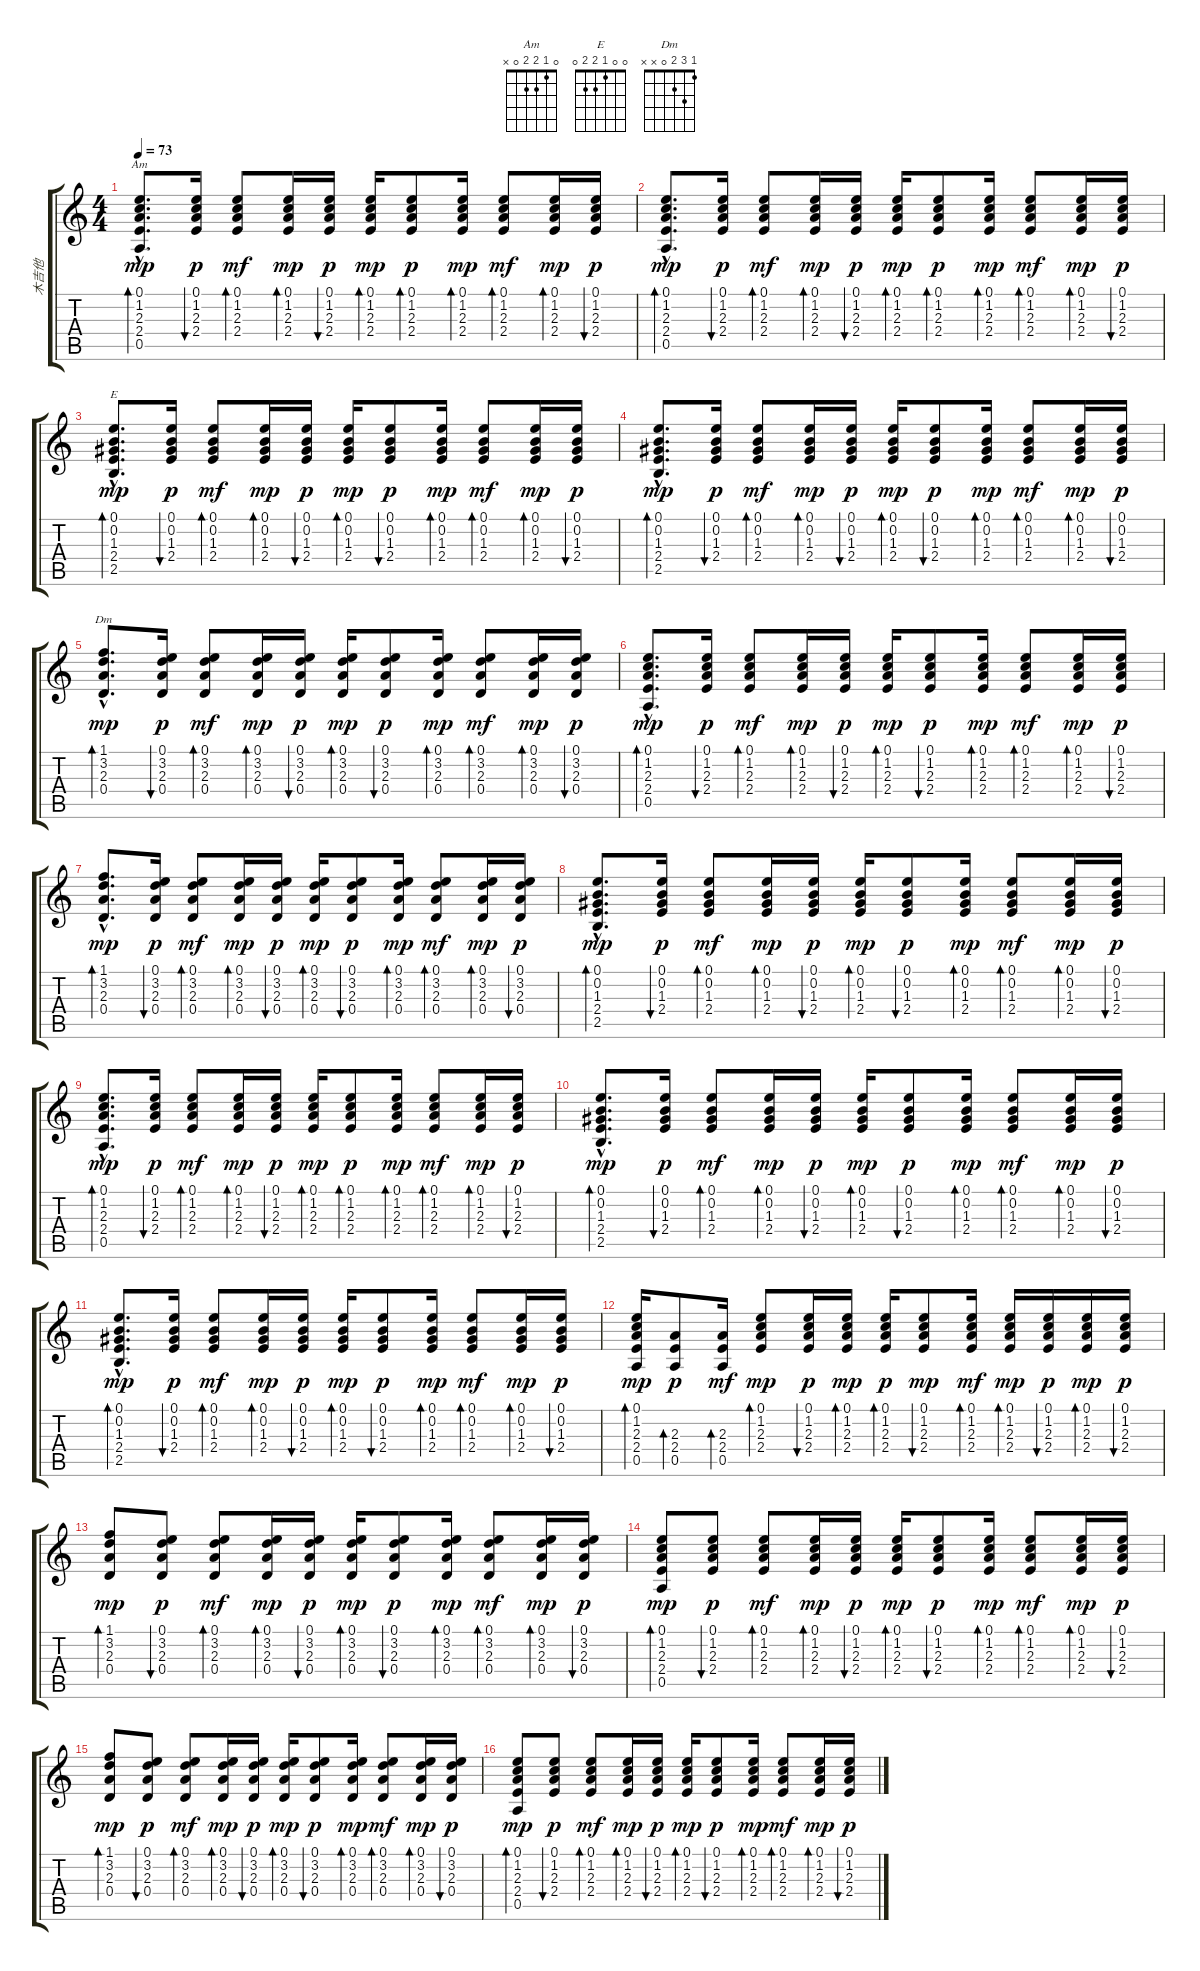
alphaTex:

\track ("木吉他" "木吉他") {instrument acousticguitarsteel}
\staff {score tabs}
\tuning (E4 B3 G3 D3 A2 E2) {hide}
\chord ("Am" 0 1 2 2 0 x)
\chord ("E" 0 0 1 2 2 0)
\chord ("Dm" 1 3 2 0 x x)
\ts (4 4)
\tempo 73
\clef g2
\ks c
(0.1{hac} 1.2{hac} 2.3{hac} 2.4{hac} 0.5{hac}).8{d bd 30 ch "Am" dy mp} (0.1 1.2 2.3 2.4).16{bu 30 dy p} (0.1 1.2 2.3 2.4).8{bd 30 dy mf} (0.1 1.2 2.3 2.4).16{bd 30 dy mp} (0.1 1.2 2.3 2.4).16{bu 30 dy p} (0.1 1.2 2.3 2.4).16{bd 30 dy mp} (0.1 1.2 2.3 2.4).8{bd 30 dy p} (0.1 1.2 2.3 2.4).16{bd 30 dy mp} (0.1 1.2 2.3 2.4).8{bd 30 dy mf} (0.1 1.2 2.3 2.4).16{bd 30 dy mp} (0.1 1.2 2.3 2.4).16{bu 30 dy p} |
(0.1{hac} 1.2{hac} 2.3{hac} 2.4{hac} 0.5{hac}).8{d bd 30 dy mp} (0.1 1.2 2.3 2.4).16{bu 30 dy p} (0.1 1.2 2.3 2.4).8{bd 30 dy mf} (0.1 1.2 2.3 2.4).16{bd 30 dy mp} (0.1 1.2 2.3 2.4).16{bu 30 dy p} (0.1 1.2 2.3 2.4).16{bd 30 dy mp} (0.1 1.2 2.3 2.4).8{bd 30 dy p} (0.1 1.2 2.3 2.4).16{bd 30 dy mp} (0.1 1.2 2.3 2.4).8{bd 30 dy mf} (0.1 1.2 2.3 2.4).16{bd 30 dy mp} (0.1 1.2 2.3 2.4).16{bu 30 dy p} |
(0.1{hac} 0.2{hac} 1.3{hac} 2.4{hac} 2.5{hac}).8{d bd 30 ch "E" dy mp} (0.1 0.2 1.3 2.4).16{bu 30 dy p} (0.1 0.2 1.3 2.4).8{bd 30 dy mf} (0.1 0.2 1.3 2.4).16{bd 30 dy mp} (0.1 0.2 1.3 2.4).16{bu 30 dy p} (0.1 0.2 1.3 2.4).16{bd 30 dy mp} (0.1 0.2 1.3 2.4).8{bu 30 dy p} (0.1 0.2 1.3 2.4).16{bd 30 dy mp} (0.1 0.2 1.3 2.4).8{bd 30 dy mf} (0.1 0.2 1.3 2.4).16{bd 30 dy mp} (0.1 0.2 1.3 2.4).16{bu 30 dy p} |
(0.1{hac} 0.2{hac} 1.3{hac} 2.4{hac} 2.5{hac}).8{d bd 30 dy mp} (0.1 0.2 1.3 2.4).16{bu 30 dy p} (0.1 0.2 1.3 2.4).8{bd 30 dy mf} (0.1 0.2 1.3 2.4).16{bd 30 dy mp} (0.1 0.2 1.3 2.4).16{bu 30 dy p} (0.1 0.2 1.3 2.4).16{bd 30 dy mp} (0.1 0.2 1.3 2.4).8{bu 30 dy p} (0.1 0.2 1.3 2.4).16{bd 30 dy mp} (0.1 0.2 1.3 2.4).8{bd 30 dy mf} (0.1 0.2 1.3 2.4).16{bd 30 dy mp} (0.1 0.2 1.3 2.4).16{bu 30 dy p} |
(1.1{hac} 3.2{hac} 2.3{hac} 0.4{hac}).8{d bd 30 ch "Dm" dy mp} (0.1 3.2 2.3 0.4).16{bu 30 dy p} (0.1 3.2 2.3 0.4).8{bd 30 dy mf} (0.1 3.2 2.3 0.4).16{bd 30 dy mp} (0.1 3.2 2.3 0.4).16{bu 30 dy p} (0.1 3.2 2.3 0.4).16{bd 30 dy mp} (0.1 3.2 2.3 0.4).8{bu 30 dy p} (0.1 3.2 2.3 0.4).16{bd 30 dy mp} (0.1 3.2 2.3 0.4).8{bd 30 dy mf} (0.1 3.2 2.3 0.4).16{bd 30 dy mp} (0.1 3.2 2.3 0.4).16{bu 30 dy p} |
(0.1{hac} 1.2{hac} 2.3{hac} 2.4{hac} 0.5{hac}).8{d bd 30 dy mp} (0.1 1.2 2.3 2.4).16{bu 30 dy p} (0.1 1.2 2.3 2.4).8{bd 30 dy mf} (0.1 1.2 2.3 2.4).16{bd 30 dy mp} (0.1 1.2 2.3 2.4).16{bu 30 dy p} (0.1 1.2 2.3 2.4).16{bd 30 dy mp} (0.1 1.2 2.3 2.4).8{bu 30 dy p} (0.1 1.2 2.3 2.4).16{bd 30 dy mp} (0.1 1.2 2.3 2.4).8{bd 30 dy mf} (0.1 1.2 2.3 2.4).16{bd 30 dy mp} (0.1 1.2 2.3 2.4).16{bu 30 dy p} |
(1.1{hac} 3.2{hac} 2.3{hac} 0.4{hac}).8{d bd 30 dy mp} (0.1 3.2 2.3 0.4).16{bu 30 dy p} (0.1 3.2 2.3 0.4).8{bd 30 dy mf} (0.1 3.2 2.3 0.4).16{bd 30 dy mp} (0.1 3.2 2.3 0.4).16{bu 30 dy p} (0.1 3.2 2.3 0.4).16{bd 30 dy mp} (0.1 3.2 2.3 0.4).8{bu 30 dy p} (0.1 3.2 2.3 0.4).16{bd 30 dy mp} (0.1 3.2 2.3 0.4).8{bd 30 dy mf} (0.1 3.2 2.3 0.4).16{bd 30 dy mp} (0.1 3.2 2.3 0.4).16{bu 30 dy p} |
(0.1{hac} 0.2{hac} 1.3{hac} 2.4{hac} 2.5{hac}).8{d bd 30 dy mp} (0.1 0.2 1.3 2.4).16{bu 30 dy p} (0.1 0.2 1.3 2.4).8{bd 30 dy mf} (0.1 0.2 1.3 2.4).16{bd 30 dy mp} (0.1 0.2 1.3 2.4).16{bu 30 dy p} (0.1 0.2 1.3 2.4).16{bd 30 dy mp} (0.1 0.2 1.3 2.4).8{bu 30 dy p} (0.1 0.2 1.3 2.4).16{bd 30 dy mp} (0.1 0.2 1.3 2.4).8{bd 30 dy mf} (0.1 0.2 1.3 2.4).16{bd 30 dy mp} (0.1 0.2 1.3 2.4).16{bu 30 dy p} |
(0.1{hac} 1.2{hac} 2.3{hac} 2.4{hac} 0.5{hac}).8{d bd 30 dy mp} (0.1 1.2 2.3 2.4).16{bu 30 dy p} (0.1 1.2 2.3 2.4).8{bd 30 dy mf} (0.1 1.2 2.3 2.4).16{bd 30 dy mp} (0.1 1.2 2.3 2.4).16{bu 30 dy p} (0.1 1.2 2.3 2.4).16{bd 30 dy mp} (0.1 1.2 2.3 2.4).8{bd 30 dy p} (0.1 1.2 2.3 2.4).16{bd 30 dy mp} (0.1 1.2 2.3 2.4).8{bd 30 dy mf} (0.1 1.2 2.3 2.4).16{bd 30 dy mp} (0.1 1.2 2.3 2.4).16{bu 30 dy p} |
(0.1{hac} 0.2{hac} 1.3{hac} 2.4{hac} 2.5{hac}).8{d bd 30 dy mp} (0.1 0.2 1.3 2.4).16{bu 30 dy p} (0.1 0.2 1.3 2.4).8{bd 30 dy mf} (0.1 0.2 1.3 2.4).16{bd 30 dy mp} (0.1 0.2 1.3 2.4).16{bu 30 dy p} (0.1 0.2 1.3 2.4).16{bd 30 dy mp} (0.1 0.2 1.3 2.4).8{bu 30 dy p} (0.1 0.2 1.3 2.4).16{bd 30 dy mp} (0.1 0.2 1.3 2.4).8{bd 30 dy mf} (0.1 0.2 1.3 2.4).16{bd 30 dy mp} (0.1 0.2 1.3 2.4).16{bu 30 dy p} |
(0.1{hac} 0.2{hac} 1.3{hac} 2.4{hac} 2.5{hac}).8{d bd 30 dy mp} (0.1 0.2 1.3 2.4).16{bu 30 dy p} (0.1 0.2 1.3 2.4).8{bd 30 dy mf} (0.1 0.2 1.3 2.4).16{bd 30 dy mp} (0.1 0.2 1.3 2.4).16{bu 30 dy p} (0.1 0.2 1.3 2.4).16{bd 30 dy mp} (0.1 0.2 1.3 2.4).8{bu 30 dy p} (0.1 0.2 1.3 2.4).16{bd 30 dy mp} (0.1 0.2 1.3 2.4).8{bd 30 dy mf} (0.1 0.2 1.3 2.4).16{bd 30 dy mp} (0.1 0.2 1.3 2.4).16{bu 30 dy p} |
(0.1 1.2 2.3 2.4 0.5).16{bd 30 dy mp} (2.3 2.4 0.5).8{bd 30 dy p} (2.3 2.4 0.5).16{bd 30 dy mf} (0.1 1.2 2.3 2.4).8{bd 30 dy mp} (0.1 1.2 2.3 2.4).16{bu 30 dy p} (0.1 1.2 2.3 2.4).16{bd 30 dy mp} (0.1 1.2 2.3 2.4).16{bd 30 dy p} (0.1 1.2 2.3 2.4).8{bu 30 dy mp} (0.1 1.2 2.3 2.4).16{bd 30 dy mf} (0.1 1.2 2.3 2.4).16{bd 30 dy mp} (0.1 1.2 2.3 2.4).16{bu 30 dy p} (0.1 1.2 2.3 2.4).16{bd 30 dy mp} (0.1 1.2 2.3 2.4).16{bu 30 dy p} |
(1.1 3.2 2.3 0.4).8{bd 30 dy mp} (0.1 3.2 2.3 0.4).8{bu 30 dy p} (0.1 3.2 2.3 0.4).8{bd 30 dy mf} (0.1 3.2 2.3 0.4).16{bd 30 dy mp} (0.1 3.2 2.3 0.4).16{bu 30 dy p} (0.1 3.2 2.3 0.4).16{bd 30 dy mp} (0.1 3.2 2.3 0.4).8{bu 30 dy p} (0.1 3.2 2.3 0.4).16{bd 30 dy mp} (0.1 3.2 2.3 0.4).8{bd 30 dy mf} (0.1 3.2 2.3 0.4).16{bd 30 dy mp} (0.1 3.2 2.3 0.4).16{bu 30 dy p} |
(0.1 1.2 2.3 2.4 0.5).8{bd 30 dy mp} (0.1 1.2 2.3 2.4).8{bu 30 dy p} (0.1 1.2 2.3 2.4).8{bd 30 dy mf} (0.1 1.2 2.3 2.4).16{bd 30 dy mp} (0.1 1.2 2.3 2.4).16{bu 30 dy p} (0.1 1.2 2.3 2.4).16{bd 30 dy mp} (0.1 1.2 2.3 2.4).8{bu 30 dy p} (0.1 1.2 2.3 2.4).16{bd 30 dy mp} (0.1 1.2 2.3 2.4).8{bd 30 dy mf} (0.1 1.2 2.3 2.4).16{bd 30 dy mp} (0.1 1.2 2.3 2.4).16{bu 30 dy p} |
(1.1 3.2 2.3 0.4).8{bd 30 dy mp} (0.1 3.2 2.3 0.4).8{bu 30 dy p} (0.1 3.2 2.3 0.4).8{bd 30 dy mf} (0.1 3.2 2.3 0.4).16{bd 30 dy mp} (0.1 3.2 2.3 0.4).16{bu 30 dy p} (0.1 3.2 2.3 0.4).16{bd 30 dy mp} (0.1 3.2 2.3 0.4).8{bu 30 dy p} (0.1 3.2 2.3 0.4).16{bd 30 dy mp} (0.1 3.2 2.3 0.4).8{bd 30 dy mf} (0.1 3.2 2.3 0.4).16{bd 30 dy mp} (0.1 3.2 2.3 0.4).16{bu 30 dy p} |
(0.1 1.2 2.3 2.4 0.5).8{bd 30 dy mp} (0.1 1.2 2.3 2.4).8{bu 30 dy p} (0.1 1.2 2.3 2.4).8{bd 30 dy mf} (0.1 1.2 2.3 2.4).16{bd 30 dy mp} (0.1 1.2 2.3 2.4).16{bu 30 dy p} (0.1 1.2 2.3 2.4).16{bd 30 dy mp} (0.1 1.2 2.3 2.4).8{bu 30 dy p} (0.1 1.2 2.3 2.4).16{bd 30 dy mp} (0.1 1.2 2.3 2.4).8{bd 30 dy mf} (0.1 1.2 2.3 2.4).16{bd 30 dy mp} (0.1 1.2 2.3 2.4).16{bu 30 dy p}
